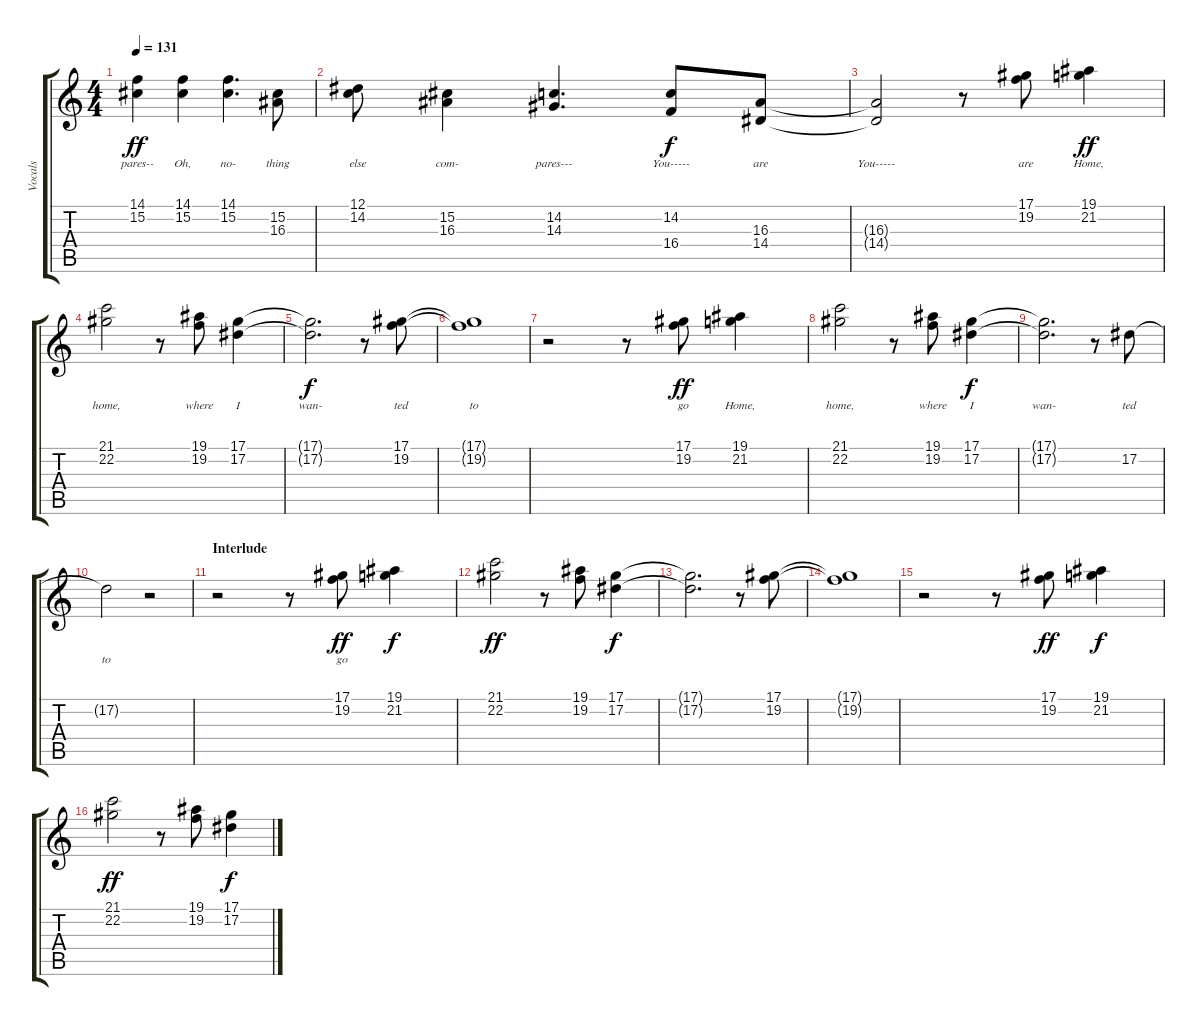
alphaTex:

\track ("Vocals" "Vocals") {instrument vibraphone}
\staff {score tabs}
\tuning (Eb4 Bb3 Gb3 Db3 Ab2 Eb2) {hide}
\ts (4 4)
\tempo 131
\clef g2
\ks c
(14.1 15.2).4{lyrics (0 "pares--") lyrics (1 "") lyrics (2 "") lyrics (3 "") lyrics (4 "") dy ff} (14.1 15.2).4{lyrics (0 "Oh,") lyrics (1 "") lyrics (2 "") lyrics (3 "") lyrics (4 "")} (14.1 15.2).4{d lyrics (0 "no-") lyrics (1 "") lyrics (2 "") lyrics (3 "") lyrics (4 "")} (15.2 16.3).8{lyrics (0 "thing") lyrics (1 "") lyrics (2 "") lyrics (3 "") lyrics (4 "")} |
(12.1 14.2).8{lyrics (0 "else") lyrics (1 "") lyrics (2 "") lyrics (3 "") lyrics (4 "")} (15.2 16.3).4{lyrics (0 "com-") lyrics (1 "") lyrics (2 "") lyrics (3 "") lyrics (4 "")} (14.2 14.3).4{d lyrics (0 "pares---") lyrics (1 "") lyrics (2 "") lyrics (3 "") lyrics (4 "")} (14.2 16.4).8{lyrics (0 "You-----") lyrics (1 "") lyrics (2 "") lyrics (3 "") lyrics (4 "") dy f} (16.3 14.4).8{lyrics (0 "are") lyrics (1 "") lyrics (2 "") lyrics (3 "") lyrics (4 "")} |
(16.3{t} 14.4{t}).2{lyrics (0 "You-----") lyrics (1 "") lyrics (2 "") lyrics (3 "") lyrics (4 "")} r.8 (17.1 19.2).8{lyrics (0 "are") lyrics (1 "") lyrics (2 "") lyrics (3 "") lyrics (4 "")} (19.1 21.2).4{lyrics (0 "Home,") lyrics (1 "") lyrics (2 "") lyrics (3 "") lyrics (4 "") dy ff} |
(21.1 22.2).2{lyrics (0 "home,") lyrics (1 "") lyrics (2 "") lyrics (3 "") lyrics (4 "")} r.8 (19.1 19.2).8{lyrics (0 "where") lyrics (1 "") lyrics (2 "") lyrics (3 "") lyrics (4 "")} (17.1 17.2).4{lyrics (0 "I") lyrics (1 "") lyrics (2 "") lyrics (3 "") lyrics (4 "")} |
(17.1{t} 17.2{t}).2{d lyrics (0 "wan-") lyrics (1 "") lyrics (2 "") lyrics (3 "") lyrics (4 "") dy f} r.8 (17.1 19.2).8{lyrics (0 "ted") lyrics (1 "") lyrics (2 "") lyrics (3 "") lyrics (4 "")} |
(17.1{t} 19.2{t}).1{lyrics (0 "to") lyrics (1 "") lyrics (2 "") lyrics (3 "") lyrics (4 "")} |
r.2 r.8 (17.1 19.2).8{lyrics (0 "go") lyrics (1 "") lyrics (2 "") lyrics (3 "") lyrics (4 "") dy ff} (19.1 21.2).4{lyrics (0 "Home,") lyrics (1 "") lyrics (2 "") lyrics (3 "") lyrics (4 "")} |
(21.1 22.2).2{lyrics (0 "home,") lyrics (1 "") lyrics (2 "") lyrics (3 "") lyrics (4 "")} r.8 (19.1 19.2).8{lyrics (0 "where") lyrics (1 "") lyrics (2 "") lyrics (3 "") lyrics (4 "")} (17.1 17.2).4{lyrics (0 "I") lyrics (1 "") lyrics (2 "") lyrics (3 "") lyrics (4 "") dy f} |
(17.1{t} 17.2{t}).2{d lyrics (0 "wan-") lyrics (1 "") lyrics (2 "") lyrics (3 "") lyrics (4 "")} r.8 17.2.8{lyrics (0 "ted") lyrics (1 "") lyrics (2 "") lyrics (3 "") lyrics (4 "")} |
17.2{t}.2{lyrics (0 "to") lyrics (1 "") lyrics (2 "") lyrics (3 "") lyrics (4 "")} r.2 |
\section ("" "Interlude")
r.2 r.8 (17.1 19.2).8{lyrics (0 "go") lyrics (1 "") lyrics (2 "") lyrics (3 "") lyrics (4 "") dy ff} (19.1 21.2).4{dy f} |
(21.1 22.2).2{dy ff} r.8 (19.1 19.2).8 (17.1 17.2).4{dy f} |
(17.1{t} 17.2{t}).2{d} r.8 (17.1 19.2).8 |
(17.1{t} 19.2{t}).1 |
r.2 r.8 (17.1 19.2).8{dy ff} (19.1 21.2).4{dy f} |
(21.1 22.2).2{dy ff} r.8 (19.1 19.2).8 (17.1 17.2).4{dy f}
